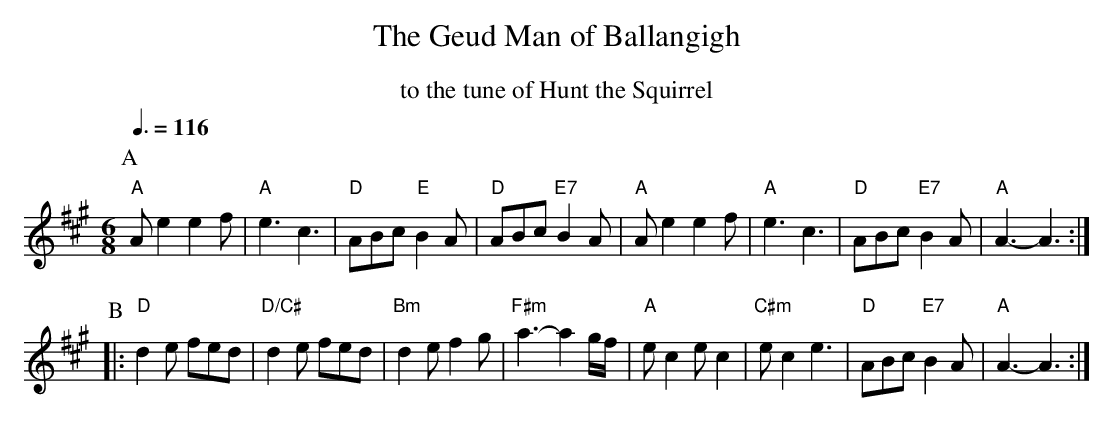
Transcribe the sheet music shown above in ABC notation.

X:1
T:The Geud Man of Ballangigh
M:6/8
L:1/8
Q:3/8=116
K:A
%%center to the tune of Hunt the Squirrel
P:A
"A"Ae2 e2f | "A"e3 c3 | "D"ABc "E"B2A | "D"ABc "E7"B2A |\
"A"Ae2 e2f | "A"e3 c3 | "D"ABc "E7"B2A | "A"A3- A3 :|
P:B
|: "D"d2e fed | "D/C#"d2e fed | "Bm"d2e f2g | "F#m"a3- a2g/f/ |\
"A"ec2 ec2 | "C#m"ec2 e3 | "D"ABc "E7"B2A | "A"A3- A3 :|
